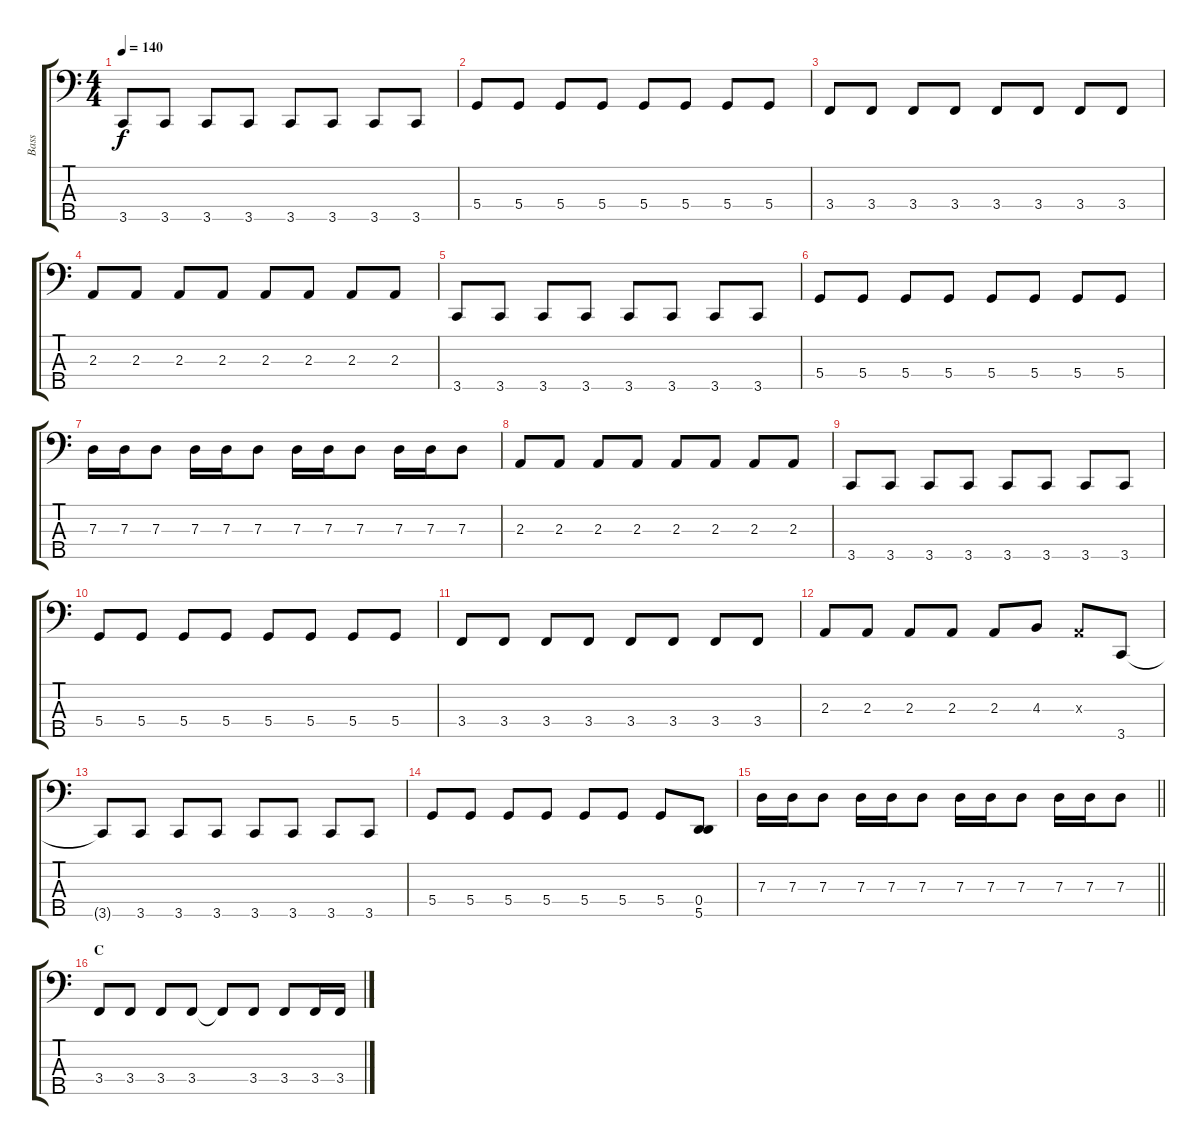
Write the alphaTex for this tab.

\track ("Bass" "Bass") {instrument electricbasspick}
\staff {score tabs}
\tuning (F2 C2 G1 D1 A0) {hide}
\ts (4 4)
\tempo 140
\clef f4
\ks c
3.5.8{dy f} 3.5.8 3.5.8 3.5.8 3.5.8 3.5.8 3.5.8 3.5.8 |
5.4.8 5.4.8 5.4.8 5.4.8 5.4.8 5.4.8 5.4.8 5.4.8 |
3.4.8 3.4.8 3.4.8 3.4.8 3.4.8 3.4.8 3.4.8 3.4.8 |
2.3.8 2.3.8 2.3.8 2.3.8 2.3.8 2.3.8 2.3.8 2.3.8 |
3.5.8 3.5.8 3.5.8 3.5.8 3.5.8 3.5.8 3.5.8 3.5.8 |
5.4.8 5.4.8 5.4.8 5.4.8 5.4.8 5.4.8 5.4.8 5.4.8 |
7.3.16 7.3.16 7.3.8 7.3.16 7.3.16 7.3.8 7.3.16 7.3.16 7.3.8 7.3.16 7.3.16 7.3.8 |
2.3.8 2.3.8 2.3.8 2.3.8 2.3.8 2.3.8 2.3.8 2.3.8 |
3.5.8 3.5.8 3.5.8 3.5.8 3.5.8 3.5.8 3.5.8 3.5.8 |
5.4.8 5.4.8 5.4.8 5.4.8 5.4.8 5.4.8 5.4.8 5.4.8 |
3.4.8 3.4.8 3.4.8 3.4.8 3.4.8 3.4.8 3.4.8 3.4.8 |
2.3.8 2.3.8 2.3.8 2.3.8 2.3.8 4.3.8 2.3{x}.8 3.5.8 |
3.5{t}.8 3.5.8 3.5.8 3.5.8 3.5.8 3.5.8 3.5.8 3.5.8 |
5.4.8 5.4.8 5.4.8 5.4.8 5.4.8 5.4.8 5.4.8 (0.4 5.5).8 |
\barLineRight lightlight
7.3.16 7.3.16 7.3.8 7.3.16 7.3.16 7.3.8 7.3.16 7.3.16 7.3.8 7.3.16 7.3.16 7.3.8 |
\section ("" "C")
3.4.8 3.4.8 3.4.8 3.4.8 3.4{t}.8 3.4.8 3.4.8 3.4.16 3.4.16
